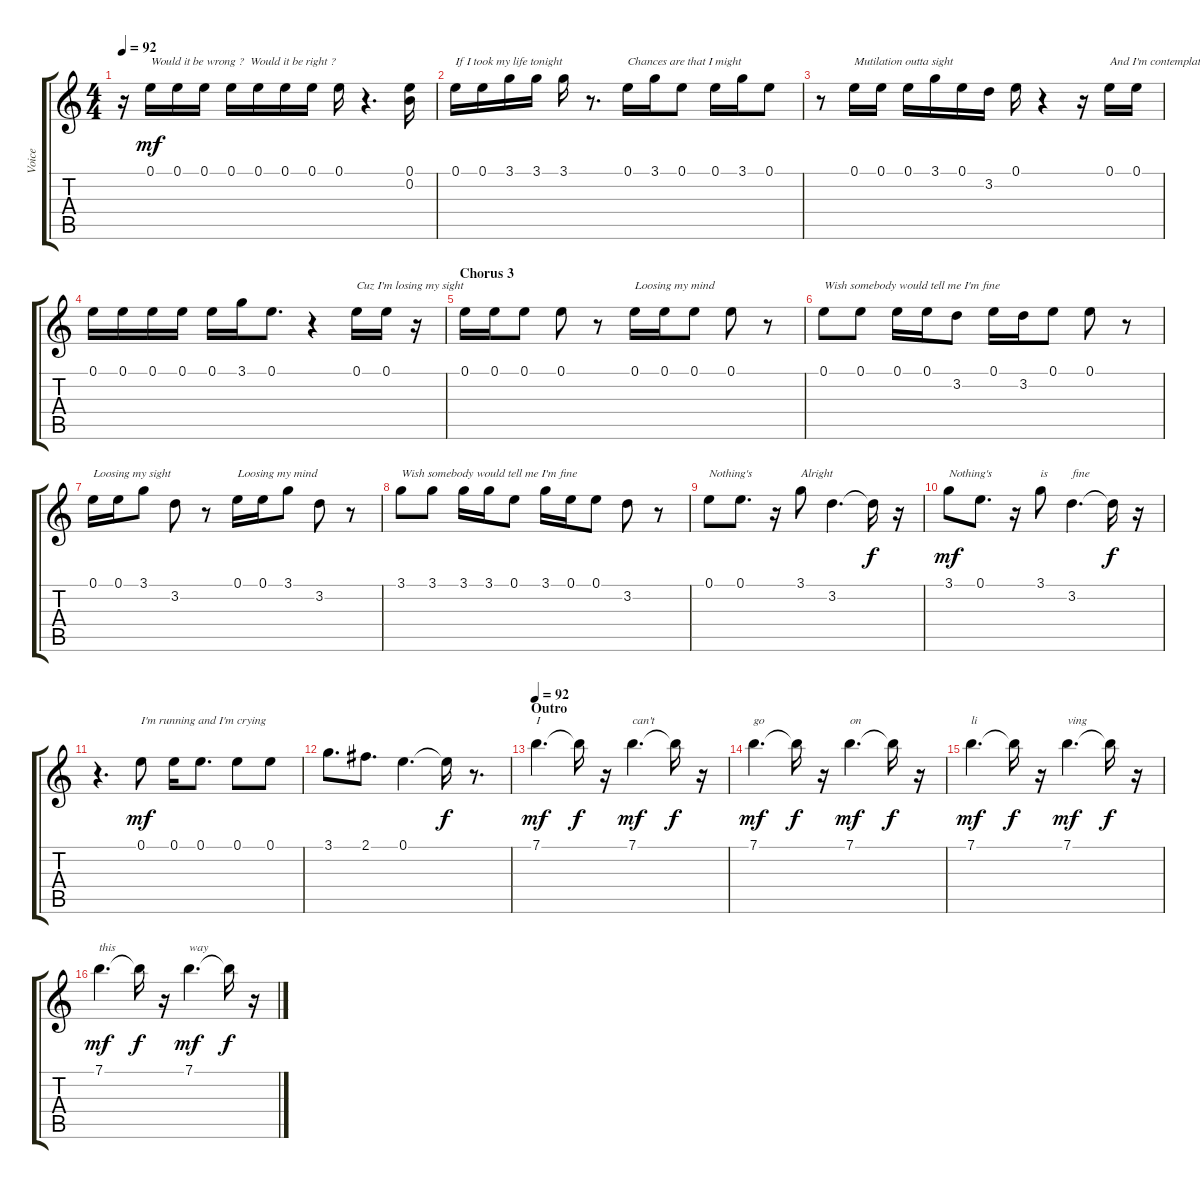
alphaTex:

\track ("Voice" "Voice") {instrument fretlessbass}
\staff {score tabs}
\tuning (E4 B3 G3 D3 A2 E2) {hide}
\ts (4 4)
\tempo 92
\clef g2
\ks c
r.16{dy mf} 0.1.16{txt "Would it be wrong ?  Would it be right ?"} 0.1.16 0.1.16 0.1.16 0.1.16 0.1.16 0.1.16 0.1.16 r.4{d} (0.1 0.2).16 |
0.1.16{txt "If I took my life tonight"} 0.1.16 3.1.16 3.1.16 3.1.16 r.8{d} 0.1.16{txt "Chances are that I might"} 3.1.16 0.1.8 0.1.16 3.1.16 0.1.8 |
r.8 0.1.16{txt "Mutilation outta sight"} 0.1.16 0.1.16 3.1.16 0.1.16 3.2.16 0.1.16 r.4 r.16 0.1.16{txt "And I'm contemplating suicide"} 0.1.16 |
0.1.16 0.1.16 0.1.16 0.1.16 0.1.16{volume 15} 3.1.16 0.1.8{d} r.4 0.1.16{txt "Cuz I'm losing my sight"} 0.1.16 r.16 |
\section ("" "Chorus 3")
0.1.16 0.1.16 0.1.8 0.1.8 r.8 0.1.16{txt "Loosing my mind"} 0.1.16 0.1.8 0.1.8 r.8 |
0.1.8{txt "Wish somebody would tell me I'm fine"} 0.1.8 0.1.16 0.1.16 3.2.8 0.1.16 3.2.16 0.1.8 0.1.8 r.8 |
0.1.16{txt "Loosing my sight"} 0.1.16 3.1.8 3.2.8 r.8 0.1.16{txt "Loosing my mind"} 0.1.16 3.1.8 3.2.8 r.8 |
3.1.8{txt "Wish somebody would tell me I'm fine"} 3.1.8 3.1.16 3.1.16 0.1.8 3.1.16 0.1.16 0.1.8 3.2.8 r.8 |
0.1.8{txt "Nothing's"} 0.1.8{d} r.16 3.1.8{txt "Alright"} 3.2.4{d} 3.2{t}.16{dy f} r.16 |
3.1.8{txt "Nothing's" dy mf} 0.1.8{d} r.16 3.1.8{txt "is"} 3.2.4{d txt "fine"} 3.2{t}.16{dy f} r.16 |
r.4{d} 0.1.8{txt "I'm running and I'm crying" dy mf} 0.1.16 0.1.8{d} 0.1.8{volume 16} 0.1.8 |
3.1.8{d} 2.1.8{d} 0.1.4{d} 0.1{t}.16{dy f} r.8{d} |
\section ("" "Outro")
\tempo 92
7.1.4{d txt "I" dy mf} 7.1{t}.16{dy f} r.16 7.1.4{d txt "can't" dy mf} 7.1{t}.16{dy f} r.16 |
7.1.4{d txt "go" dy mf} 7.1{t}.16{dy f} r.16 7.1.4{d txt "on" dy mf} 7.1{t}.16{dy f} r.16 |
7.1.4{d txt "li" dy mf} 7.1{t}.16{dy f} r.16 7.1.4{d txt "ving" dy mf} 7.1{t}.16{dy f} r.16 |
7.1.4{d txt "this" dy mf} 7.1{t}.16{dy f} r.16 7.1.4{d txt "way" dy mf} 7.1{t}.16{dy f} r.16
